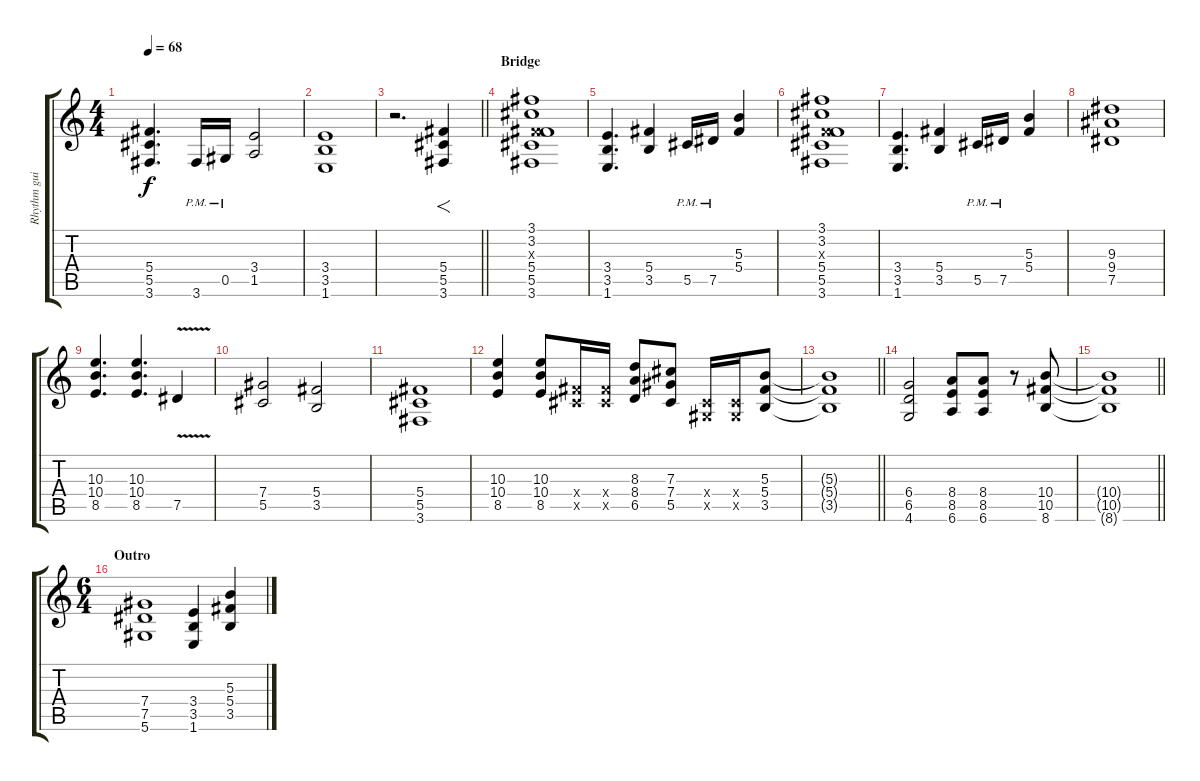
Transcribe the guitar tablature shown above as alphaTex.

\track ("Rhythm guitar" "Rhythm gui") {instrument overdrivenguitar}
\staff {score tabs}
\tuning (Eb4 Bb3 Gb3 Db3 Ab2 Eb2) {hide}
\ts (4 4)
\tempo 68
\clef g2
\ks aminor
(5.4 5.5 3.6).4{d dy f} 3.6{pm}.16 0.5{pm}.16 (3.4 1.5).2 |
(3.4 3.5 1.6).1{volume 5} |
\barLineRight lightlight
r.2{d} (5.4 5.5 3.6).4{f} |
\section ("" "Bridge")
(3.1 3.2 0.3{x} 5.4 5.5 3.6).1{volume 13} |
(3.4 3.5 1.6).4{d} (5.4 3.5).4 5.5{pm}.16 7.5{pm}.16 (5.3 5.4).4 |
(3.1 3.2 0.3{x} 5.4 5.5 3.6).1 |
(3.4 3.5 1.6).4{d} (5.4 3.5).4 5.5{pm}.16 7.5{pm}.16 (5.3 5.4).4 |
(9.3 9.4 7.5).1 |
(10.3 10.4 8.5).4{d} (10.3 10.4 8.5).4{d} 7.5{v}.4 |
(7.4 5.5).2 (5.4 3.5).2 |
(5.4 5.5 3.6).1 |
(10.3 10.4 8.5).4 (10.3 10.4 8.5).8 (5.4{x} 5.5{x}).16 (5.4{x} 5.5{x}).16 (8.3 8.4 6.5).8 (7.3 7.4 5.5).8 (0.4{x} 0.5{x}).16 (0.4{x} 0.5{x}).16 (5.3 5.4 3.5).8 |
\barLineRight lightlight
(5.3{t} 5.4{t} 3.5{t}).1 |
\section ("" "")
(6.4 6.5 4.6).2 (8.4 8.5 6.6).8 (8.4 8.5 6.6).8 r.8 (10.4 10.5 8.6).8 |
\barLineRight lightlight
(10.4{t} 10.5{t} 8.6{t}).1 |
\ts (6 4)
\section ("" "Outro")
(7.4 7.5 5.6).1 (3.4 3.5 1.6).4 (5.3 5.4 3.5).4
